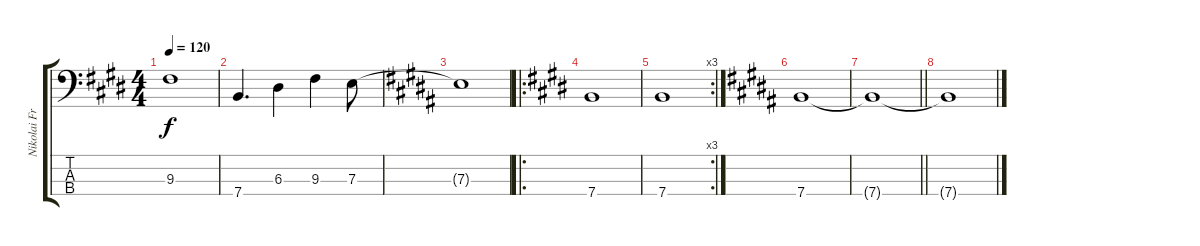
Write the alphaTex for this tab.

\track ("Nikolai Fraiture" "Nikolai Fr") {instrument electricbassfinger}
\staff {score tabs}
\tuning (G2 D2 A1 E1) {hide}
\ts (4 4)
\tempo 120
\clef f4
\ks e
9.3{t}.1{dy f} |
7.4.4{d} 6.3.4 9.3.4 7.3.8 |
\ks g#minor
7.3{t}.1 |
\ro
\ks e
7.4.1 |
\rc 3
7.4.1 |
\ks g#minor
7.4.1 |
\barLineRight lightlight
7.4{t}.1{volume 0} |
7.4{t}.1
